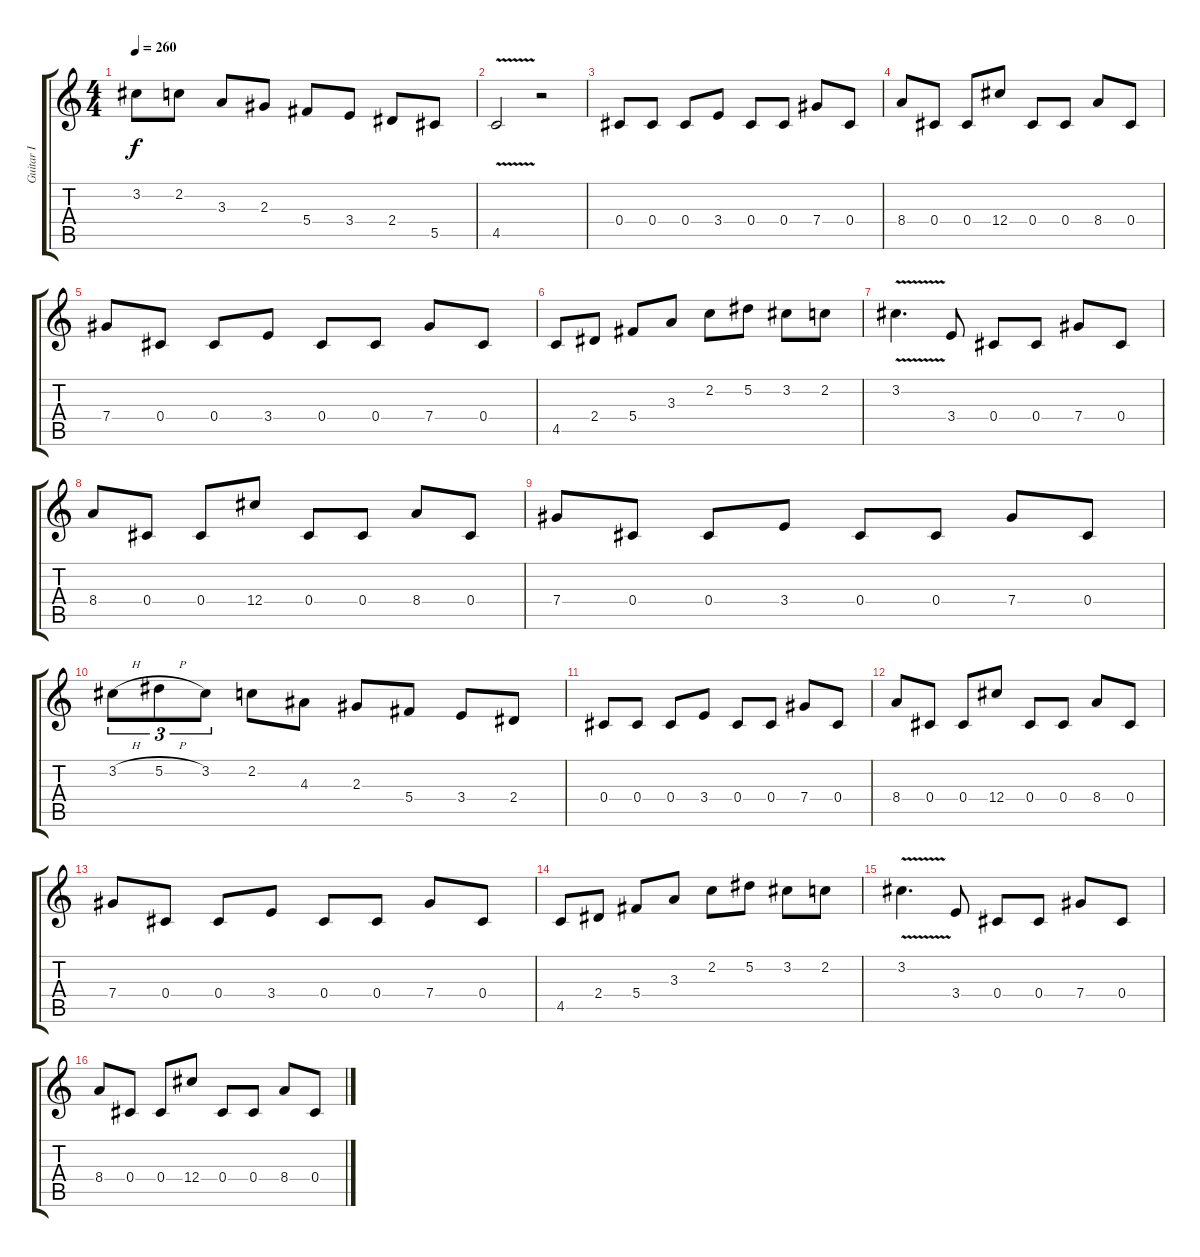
\track ("Guitar I" "Guitar I") {instrument overdrivenguitar}
\staff {score tabs}
\tuning (Eb4 Bb3 Gb3 Db3 Ab2 Eb2) {hide}
\ts (4 4)
\tempo 260
\clef g2
\ks c
3.2.8{dy f} 2.2.8 3.3.8 2.3.8 5.4.8 3.4.8 2.4.8 5.5.8 |
4.5{v}.2 r.2 |
0.4.8 0.4.8 0.4.8 3.4.8 0.4.8 0.4.8 7.4.8 0.4.8 |
8.4.8 0.4.8 0.4.8 12.4.8 0.4.8 0.4.8 8.4.8 0.4.8 |
7.4.8 0.4.8 0.4.8 3.4.8 0.4.8 0.4.8 7.4.8 0.4.8 |
4.5.8 2.4.8 5.4.8 3.3.8 2.2.8 5.2.8 3.2.8 2.2.8 |
3.2{v}.4{d} 3.4.8 0.4.8 0.4.8 7.4.8 0.4.8 |
8.4.8 0.4.8 0.4.8 12.4.8 0.4.8 0.4.8 8.4.8 0.4.8 |
7.4.8 0.4.8 0.4.8 3.4.8 0.4.8 0.4.8 7.4.8 0.4.8 |
3.2{h}.8{tu (3 2)} 5.2{h}.8{tu (3 2)} 3.2.8{tu (3 2)} 2.2.8 4.3.8 2.3.8 5.4.8 3.4.8 2.4.8 |
0.4.8 0.4.8 0.4.8 3.4.8 0.4.8 0.4.8 7.4.8 0.4.8 |
8.4.8 0.4.8 0.4.8 12.4.8 0.4.8 0.4.8 8.4.8 0.4.8 |
7.4.8 0.4.8 0.4.8 3.4.8 0.4.8 0.4.8 7.4.8 0.4.8 |
4.5.8 2.4.8 5.4.8 3.3.8 2.2.8 5.2.8 3.2.8 2.2.8 |
3.2{v}.4{d} 3.4.8 0.4.8 0.4.8 7.4.8 0.4.8 |
8.4.8 0.4.8 0.4.8 12.4.8 0.4.8 0.4.8 8.4.8 0.4.8
